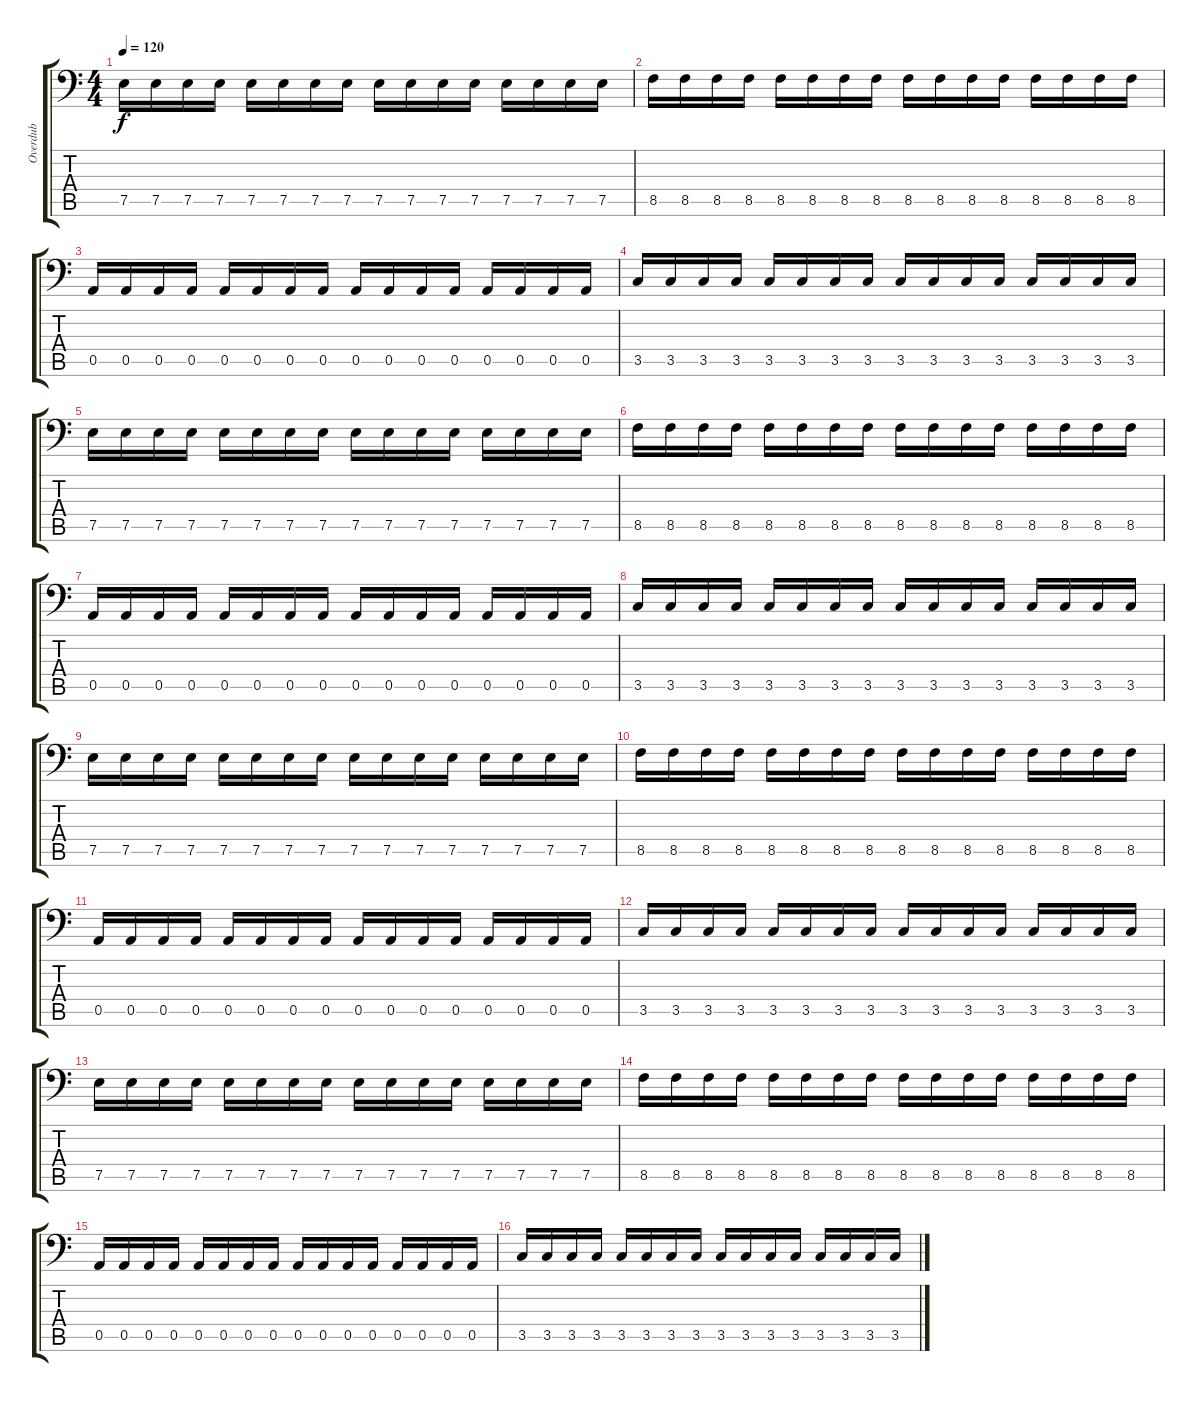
\track ("Overdub" "Overdub") {instrument electricbasspick}
\staff {score tabs}
\tuning (E3 B2 G2 D2 A1 D1) {hide}
\ts (4 4)
\tempo 120
\clef f4
\ks c
7.5.16{dy f} 7.5.16 7.5.16 7.5.16 7.5.16 7.5.16 7.5.16 7.5.16 7.5.16 7.5.16 7.5.16 7.5.16 7.5.16 7.5.16 7.5.16 7.5.16 |
8.5.16 8.5.16 8.5.16 8.5.16 8.5.16 8.5.16 8.5.16 8.5.16 8.5.16 8.5.16 8.5.16 8.5.16 8.5.16 8.5.16 8.5.16 8.5.16 |
0.5.16 0.5.16 0.5.16 0.5.16 0.5.16 0.5.16 0.5.16 0.5.16 0.5.16 0.5.16 0.5.16 0.5.16 0.5.16 0.5.16 0.5.16 0.5.16 |
3.5.16 3.5.16 3.5.16 3.5.16 3.5.16 3.5.16 3.5.16 3.5.16 3.5.16 3.5.16 3.5.16 3.5.16 3.5.16 3.5.16 3.5.16 3.5.16 |
7.5.16 7.5.16 7.5.16 7.5.16 7.5.16 7.5.16 7.5.16 7.5.16 7.5.16 7.5.16 7.5.16 7.5.16 7.5.16 7.5.16 7.5.16 7.5.16 |
8.5.16 8.5.16 8.5.16 8.5.16 8.5.16 8.5.16 8.5.16 8.5.16 8.5.16 8.5.16 8.5.16 8.5.16 8.5.16 8.5.16 8.5.16 8.5.16 |
0.5.16 0.5.16 0.5.16 0.5.16 0.5.16 0.5.16 0.5.16 0.5.16 0.5.16 0.5.16 0.5.16 0.5.16 0.5.16 0.5.16 0.5.16 0.5.16 |
3.5.16 3.5.16 3.5.16 3.5.16 3.5.16 3.5.16 3.5.16 3.5.16 3.5.16 3.5.16 3.5.16 3.5.16 3.5.16 3.5.16 3.5.16 3.5.16 |
7.5.16 7.5.16 7.5.16 7.5.16 7.5.16 7.5.16 7.5.16 7.5.16 7.5.16 7.5.16 7.5.16 7.5.16 7.5.16 7.5.16 7.5.16 7.5.16 |
8.5.16 8.5.16 8.5.16 8.5.16 8.5.16 8.5.16 8.5.16 8.5.16 8.5.16 8.5.16 8.5.16 8.5.16 8.5.16 8.5.16 8.5.16 8.5.16 |
0.5.16 0.5.16 0.5.16 0.5.16 0.5.16 0.5.16 0.5.16 0.5.16 0.5.16 0.5.16 0.5.16 0.5.16 0.5.16 0.5.16 0.5.16 0.5.16 |
3.5.16 3.5.16 3.5.16 3.5.16 3.5.16 3.5.16 3.5.16 3.5.16 3.5.16 3.5.16 3.5.16 3.5.16 3.5.16 3.5.16 3.5.16 3.5.16 |
7.5.16 7.5.16 7.5.16 7.5.16 7.5.16 7.5.16 7.5.16 7.5.16 7.5.16 7.5.16 7.5.16 7.5.16 7.5.16 7.5.16 7.5.16 7.5.16 |
8.5.16 8.5.16 8.5.16 8.5.16 8.5.16 8.5.16 8.5.16 8.5.16 8.5.16 8.5.16 8.5.16 8.5.16 8.5.16 8.5.16 8.5.16 8.5.16 |
0.5.16 0.5.16 0.5.16 0.5.16 0.5.16 0.5.16 0.5.16 0.5.16 0.5.16 0.5.16 0.5.16 0.5.16 0.5.16 0.5.16 0.5.16 0.5.16 |
3.5.16 3.5.16 3.5.16 3.5.16 3.5.16 3.5.16 3.5.16 3.5.16 3.5.16 3.5.16 3.5.16 3.5.16 3.5.16 3.5.16 3.5.16 3.5.16
